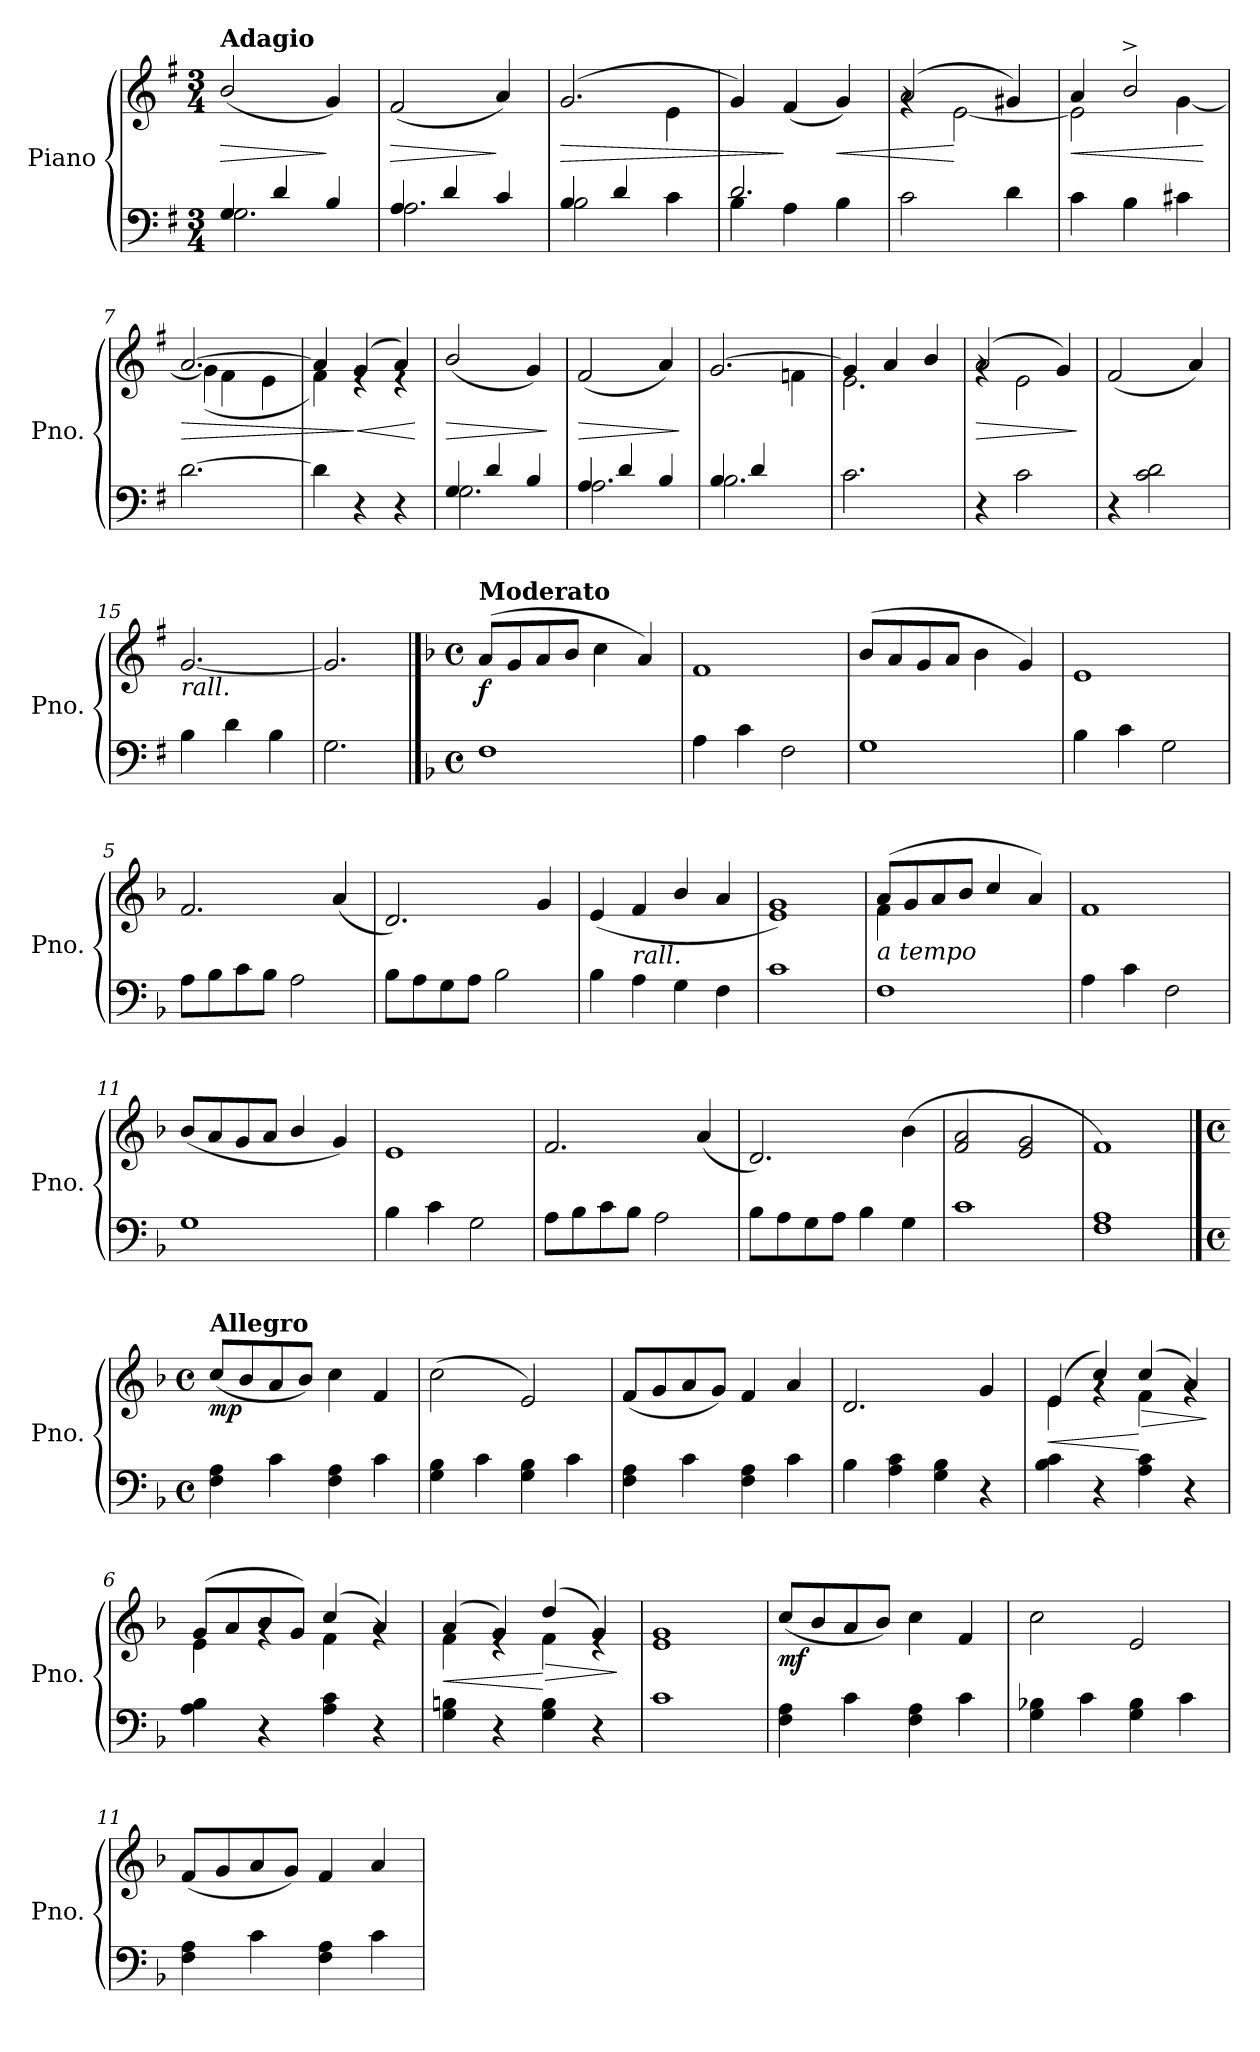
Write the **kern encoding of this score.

**kern	**kern	**dynam
*part1	*part1	*part1
*staff2	*staff1	*staff1/2
*I"Piano	*	*
*I'Pno.	*	*
!!LO:LB:g=z
*clefF4	*clefG2	*
*k[f#]	*k[f#]	*
*M3/4	*M3/4	*
=1	=1	=1
*^	*	*
!	!	!LO:TX:a:B:t=Adagio	!
!	!	!	!LO:HP:b
4G/	2.G\	(<2b/	>
4d/	.	.	.
4B/	.	4g/)	]
=2	=2	=2	=2
!	!	!	!LO:HP:b
4A/	2.A\	(<2f#/	>
4d/	.	.	.
4c/	.	4a/)	]
=3	=3	=3	=3
!	!	!	!LO:HP:b
*	*	*^	*
4B/	2B\	(>2.g/	2ryy	>
4d/	.	.	.	.
4ryy	4c\	.	4e\	.
*	*	*v	*v	*
=4	=4	=4	=4
2.d/	4B\	4g/)	.
.	4A\	(<4f#/	]
!	!	!	!LO:HP:b
.	4B\	4g/)	<
*v	*v	*	*
=5	=5	=5
*	*^	*
2c\	(>2a/	4rg	.
.	.	[2e\	[
4d\	4g#X/)	.	.
!!LO:LB:g=z	!!
=6	=6	=6	=6
!	!	!	!LO:HP:b
4c\	4a/	2e\]	<
4B\	2b^/	.	.
4c#X\	.	[4g\	.
*	*v	*v	*
.	.	[
=7	=7	=7
!	!	!LO:HP:b
*	*^	*
[2.d\	[2.a/	(<4g\]	>
.	.	4f#\	.
.	.	4e\	.
=8	=8	=8	=8
4d\]	4a/]	4f#\)	.
!	!	!	!LO:HP:n=1:b
4r	(>4g/	4re	] <
4r	4a/)	4re	.
*	*v	*v	*
.	.	[
=9	=9	=9
*^	*	*
!	!	!	!LO:HP:b
4G/	2.G\	(<2b/	>
4d/	.	.	.
4B/	.	4g/)	.
*v	*v	*	*
.	.	]
=10	=10	=10
*^	*	*
!	!	!	!LO:HP:b
4A/	2.A\	(<2f#/	>
4d/	.	.	.
4B/	.	4a/)	.
*v	*v	*	*
.	.	]
!!LO:LB:g=z
=11	=11	=11
*^	*^	*
(>4B/	2.B\	[2.g/	4ryy	.
4d/	.	.	4ryy	.
4ryy	.	.	4fn\	.
=12	=12	=12	=12	=12
2.c\yy	2.c\	4g/]	2.e\)	.
.	.	4a/	.	.
.	.	4b/	.	.
*v	*v	*	*	*
=13	=13	=13	=13
!	!	!	!LO:HP:b
4r	(>2a/	4rg	>
2c\	.	2e\	.
.	4g/)	.	.
*	*v	*v	*
.	.	]
=14	=14	=14
4r	(<2f#/	.
2c\ 2d\	.	.
.	4a/)	.
=15	=15	=15
!	!LO:TX:b:i:t=rall.	!
4B\	[2.g/	.
4d\	.	.
4B\	.	.
=16	=16	=16
2.G\	2.g/]	.
!!LO:PB:g=z
==1	==1	==1
*k[b-]	*k[b-]	*
*M4/4	*M4/4	*
*met(c)	*met(c)	*
!	!LO:TX:a:B:t=Moderato	!
!	!	!LO:DY:b
1F	(<8a/L	f
.	8g/	.
.	8a/	.
.	8b-/J	.
.	4cc\	.
.	4a/)	.
=2	=2	=2
4A\	1f	.
4c\	.	.
2F\	.	.
=3	=3	=3
1G	(<8b-/L	.
.	8a/	.
.	8g/	.
.	8a/J	.
.	4b-\	.
.	4g/)	.
=4	=4	=4
4B-\	1e	.
4c\	.	.
2G\	.	.
=5	=5	=5
8A\L	2.f/	.
8B-\	.	.
8c\	.	.
8B-\J	.	.
2A\	.	.
.	(<4a/	.
!!LO:LB:g=z
=6	=6	=6
8B-\L	2.d/)	.
8A\	.	.
8G\	.	.
8A\J	.	.
2B-\	.	.
.	4g/	.
=7	=7	=7
4B-\	(<4e/	.
!	!LO:TX:b:i:t=rall.	!
4A\	4f/	.
4G\	4b-/	.
4F\	4a/	.
=8	=8	=8
1c	1e 1g)	.
=9	=9	=9
*	*^	*
!	!LO:TX:b:i:t=a tempo	!	!
1F	(>8a/L	4f\	.
.	8g/	.	.
.	8a/	4ryy	.
.	8b-/J	.	.
.	4cc/	2ryy	.
.	4a/)	.	.
*	*v	*v	*
=10	=10	=10
4A\	1f	.
4c\	.	.
2F\	.	.
=11	=11	=11
1G	(<8b-/L	.
.	8a/	.
.	8g/	.
.	8a/J	.
.	4b-/	.
.	4g/)	.
!!LO:LB:g=z
=12	=12	=12
4B-\	1e	.
4c\	.	.
2G\	.	.
=13	=13	=13
8A\L	2.f/	.
8B-\	.	.
8c\	.	.
8B-\J	.	.
2A\	.	.
.	(<4a/	.
=14	=14	=14
8B-\L	2.d/)	.
8A\	.	.
8G\	.	.
8A\J	.	.
4B-\	.	.
4G\	(<4b-\	.
=15	=15	=15
1c	2f/ 2a/	.
.	2e/ 2g/	.
=16	=16	=16
1F 1A	1f)	.
!!LO:LB:g=z
==1	==1	==1
*M4/4	*M4/4	*
*met(c)	*met(c)	*
!	!LO:TX:a:B:t=Allegro	!
!	!	!LO:DY:b
4F\ 4A\	(<8cc/L	mp
.	8b-/	.
4c\	8a/	.
.	8b-/J)	.
4F\ 4A\	4cc\	.
4c\	4f/	.
=2	=2	=2
4G\ 4B-\	(>2cc\	.
4c\	.	.
4G\ 4B-\	2e/)	.
4c\	.	.
=3	=3	=3
4F\ 4A\	(<8f/L	.
.	8g/	.
4c\	8a/	.
.	8g/J)	.
4F\ 4A\	4f/	.
4c\	4a/	.
=4	=4	=4
4B-\	2.d/	.
4A\ 4c\	.	.
4G\ 4B-\	.	.
4r	4g/	.
=5	=5	=5
!	!	!LO:HP:b
*	*^	*
4B-\ 4c\	(>4e/	4e\	<
4r	4cc/)	4rg	.
!	!	!	!LO:HP:n=1:b
4A\ 4c\	(>4cc/	4f\	[ >
4r	4a/)	4rg	.
*	*v	*v	*
.	.	]
!!LO:LB:g=z
=6	=6	=6
*	*^	*
4A\ 4B-\	(>8g/L	4e\	.
.	8a/	.	.
4r	8b-/	4rg	.
.	8g/J)	.	.
4A\ 4c\	(>4cc/	4f\	.
4r	4a/)	4rg	.
=7	=7	=7	=7
!	!	!	!LO:HP:b
4G\ 4Bn\	(>4a/	4f\	<
4r	4g/)	4re	.
!	!	!	!LO:HP:n=1:b
4G\ 4B\	(>4dd/	4f\	[ >
4r	4g/)	4re	.
*	*v	*v	*
.	.	]
=8	=8	=8
1c	1e 1g	.
=9	=9	=9
!	!	!LO:DY:b
4F\ 4A\	(<8cc/L	mf
.	8b-/	.
4c\	8a/	.
.	8b-/J)	.
4F\ 4A\	4cc\	.
4c\	4f/	.
=10	=10	=10
4G\ 4B-X\	2cc\	.
4c\	.	.
4G\ 4B-\	2e/	.
4c\	.	.
=11	=11	=11
4F\ 4A\	(<8f/L	.
.	8g/	.
4c\	8a/	.
.	8g/J)	.
4F\ 4A\	4f/	.
4c\	4a/	.
=	=	=
*-	*-	*-
